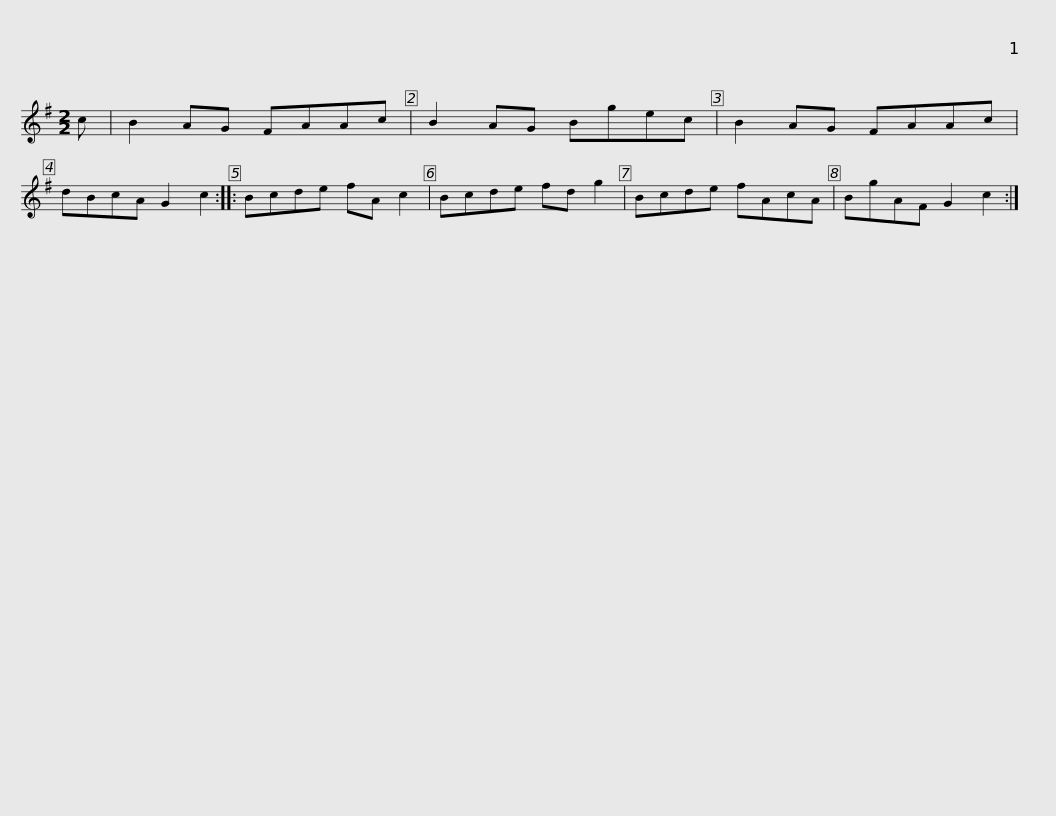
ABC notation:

X:1
L:1/8
M:2/2
I:linebreak $
K:G
V:1 treble
V:1
 c | B2 AG FAAc | B2 AG Bgec | B2 AG FAAc | dBcA G2 c2 :: %5
 Bcde fA c2 | Bcde fd g2 |$ Bcde fAcA | BgAF G2 c2 :| %9
